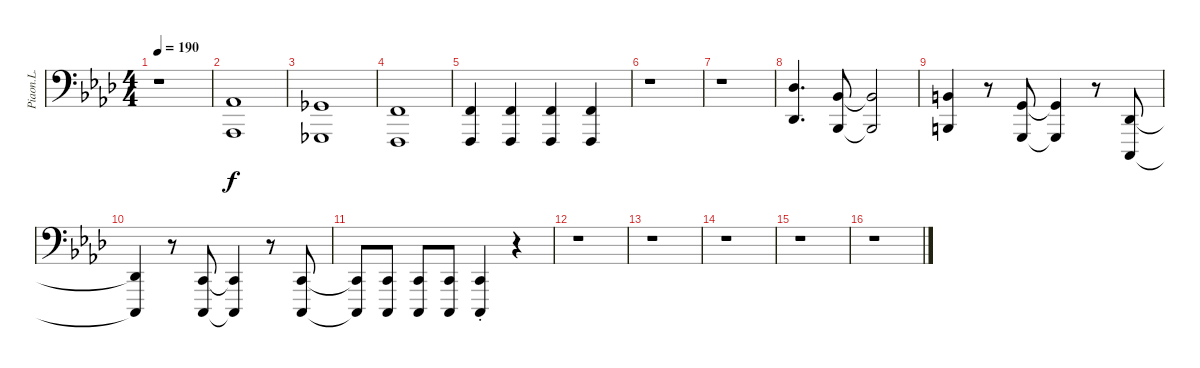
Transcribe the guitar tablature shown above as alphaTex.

\track ("Piaon.L." "Piaon.L.") {instrument brightacousticpiano}
\staff {score}
\tuning (C3 G2 D2 A1 E1 B0) {hide}
\ts (4 4)
\tempo 190
\clef f4
\ks ab
r.1{dy f} |
(1.2 4.5).1 |
(4.3 2.5).1 |
(3.3 1.5).1 |
(3.3 1.5).4 (3.3 1.5).4 (3.3 1.5).4 (3.3 1.5).4 |
r.1 |
r.1 |
(1.1 4.4).4{d} (3.2 1.4).8 (3.2{t} 1.4{t}).2 |
(4.2 2.4).4 r.8 (0.2 3.5).8 (0.2{t} 3.5{t}).4 r.8 (4.4 1.6).8 |
(4.4{t} 1.6{t}).4 r.8 (3.4 1.6).8 (3.4{t} 1.6{t}).4 r.8 (3.4 1.6).8 |
(3.4{t} 1.6{t}).8 (3.4 1.6).8 (3.4 1.6).8 (3.4 1.6).8 (3.4{st} 1.6{st}).4 r.4 |
r.1 |
r.1 |
r.1 |
r.1 |
r.1
